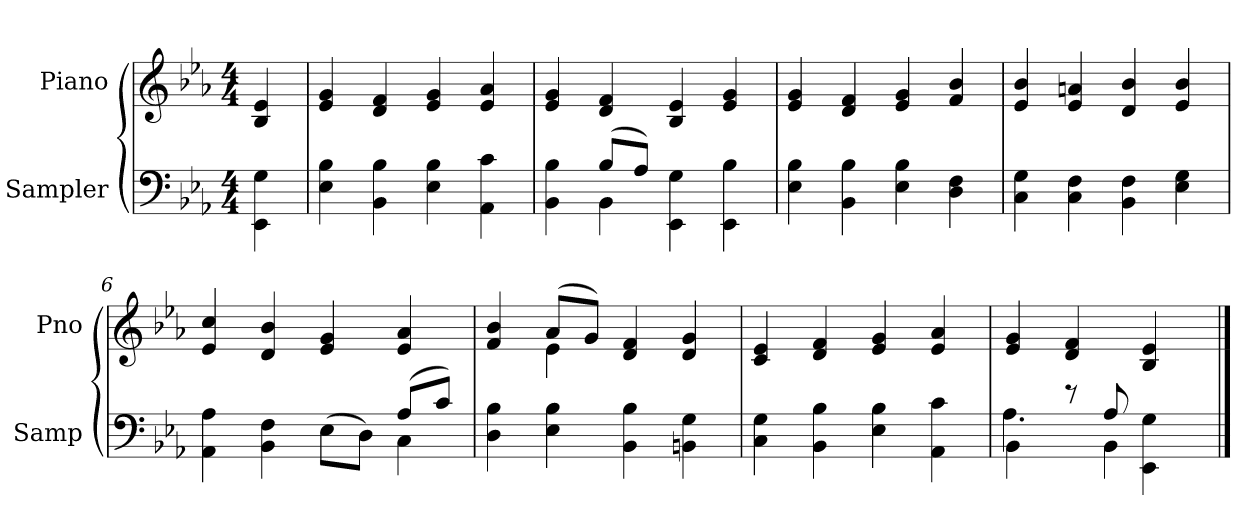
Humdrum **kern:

**kern	**kern
*part2	*part1
*staff2	*staff1
*I"Sampler	*I"Piano
*I'Samp	*I'Pno
*clefF4	*clefG2
*k[b-e-a-]	*k[b-e-a-]
*E-:	*E-:
*M4/4	*M4/4
=1	=1
4EE-\ 4G\	4B-/ 4e-/
=2	=2
4E-\ 4B-\	4e-/ 4g/
4BB-\ 4B-\	4d/ 4f/
4E-\ 4B-\	4e-/ 4g/
4AA-\ 4c\	4e-/ 4a-/
=3	=3
*^	*
4BB-\ 4B-\	4ryy	4e-/ 4g/
(8B-/L	4BB-	4d/ 4f/
8A-/J)	.	.
4EE-\ 4G\	2ryy	4B-/ 4e-/
4EE-\ 4B-\	.	4e-/ 4g/
*v	*v	*
=4	=4
4E-\ 4B-\	4e-/ 4g/
4BB-\ 4B-\	4d/ 4f/
4E-\ 4B-\	4e-/ 4g/
4D\ 4F\	4f/ 4b-/
=5	=5
4C\ 4G\	4e-/ 4b-/
4C\ 4F\	4e-/ 4an/
4BB-\ 4F\	4d/ 4b-/
4E-\ 4G\	4e-/ 4b-/
=6	=6
*^	*
4AA-\ 4A-\	2.ryy	4e-/ 4cc/
4BB-\ 4F\	.	4d/ 4b-/
(8E-\L	.	4e-/ 4g/
8D\J)	.	.
(8A-/L	4C	4e-/ 4a-/
8c/J)	.	.
*v	*v	*
=7	=7
*	*^
4D\ 4B-\	4f/ 4b-/	4ryy
4E-\ 4B-\	(8a-/L	4e-
.	8g/J)	.
4BB-\ 4B-\	4d/ 4f/	2ryy
4BBn\ 4G\	4d/ 4g/	.
*	*v	*v
=8	=8
4C\ 4G\	4c/ 4e-/
4BB-\ 4B-\	4d/ 4f/
4E-\ 4B-\	4e-/ 4g/
4AA-\ 4c\	4e-/ 4a-/
=9	=9
*^	*
4BB-\	4.A-	4e-/ 4g/
8r	.	4d/ 4f/
8A-/	4BB-	.
4EE-\ 4G\	.	4B-/ 4e-/
.	8ryy	.
*v	*v	*
==	==
*-	*-
